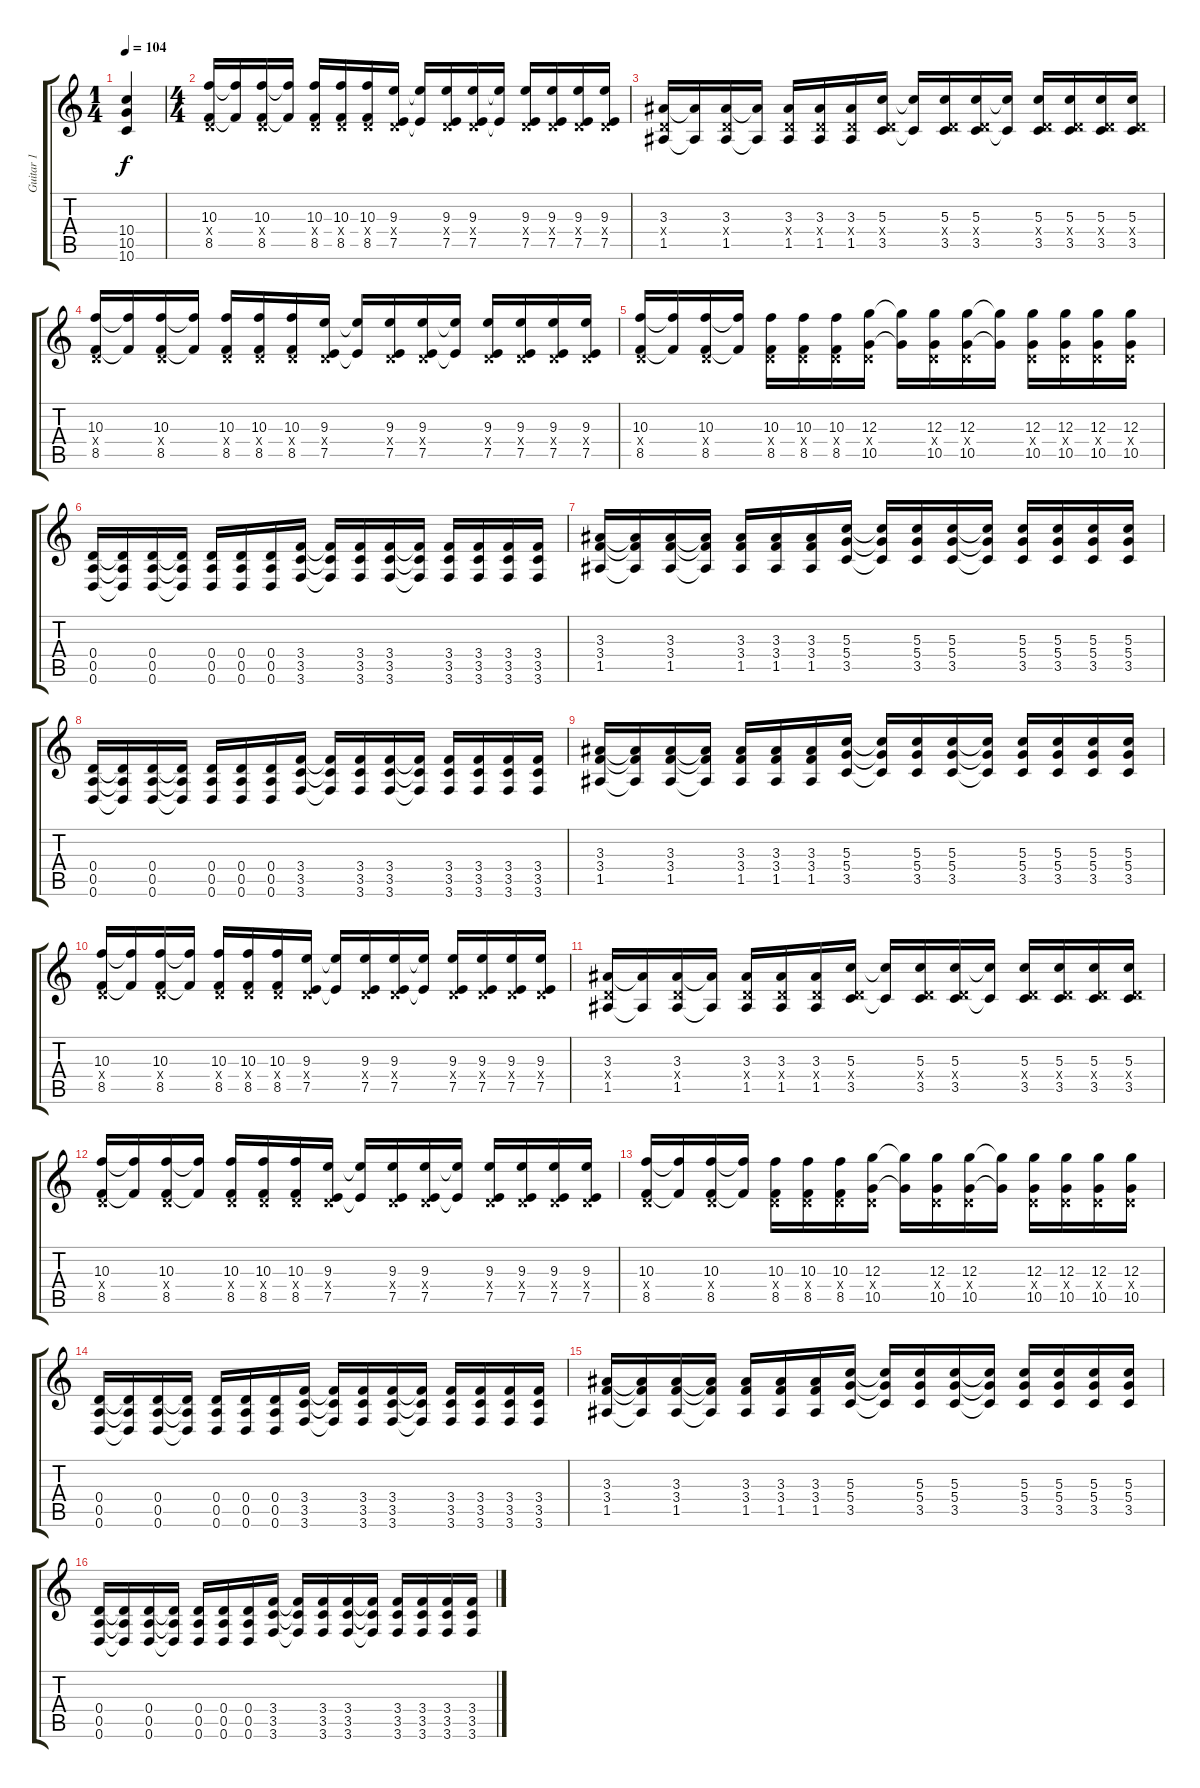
\track ("Guitar 1" "Guitar 1") {instrument distortionguitar}
\staff {score tabs}
\tuning (E4 B3 G3 D3 A2 D2) {hide}
\ts (1 4)
\tempo 104
\clef g2
\ks c
(10.4 10.5 10.6).4{dy f} |
\ts (4 4)
(10.3 0.4{x} 8.5).16{volume 14 balance 12} (10.3{t} 8.5{t}).16 (10.3 0.4{x} 8.5).16 (10.3{t} 8.5{t}).16 (10.3 0.4{x} 8.5).16 (10.3 0.4{x} 8.5).16 (10.3 0.4{x} 8.5).16 (9.3 0.4{x} 7.5).16 (9.3{t} 7.5{t}).16 (9.3 0.4{x} 7.5).16 (9.3 0.4{x} 7.5).16 (9.3{t} 7.5{t}).16 (9.3 0.4{x} 7.5).16 (9.3 0.4{x} 7.5).16 (9.3 0.4{x} 7.5).16 (9.3 0.4{x} 7.5).16 |
(3.3 0.4{x} 1.5).16 (3.3{t} 1.5{t}).16 (3.3 0.4{x} 1.5).16 (3.3{t} 1.5{t}).16 (3.3 0.4{x} 1.5).16 (3.3 0.4{x} 1.5).16 (3.3 0.4{x} 1.5).16 (5.3 0.4{x} 3.5).16 (5.3{t} 3.5{t}).16 (5.3 0.4{x} 3.5).16 (5.3 0.4{x} 3.5).16 (5.3{t} 3.5{t}).16 (5.3 0.4{x} 3.5).16 (5.3 0.4{x} 3.5).16 (5.3 0.4{x} 3.5).16 (5.3 0.4{x} 3.5).16 |
(10.3 0.4{x} 8.5).16 (10.3{t} 8.5{t}).16 (10.3 0.4{x} 8.5).16 (10.3{t} 8.5{t}).16 (10.3 0.4{x} 8.5).16 (10.3 0.4{x} 8.5).16 (10.3 0.4{x} 8.5).16 (9.3 0.4{x} 7.5).16 (9.3{t} 7.5{t}).16 (9.3 0.4{x} 7.5).16 (9.3 0.4{x} 7.5).16 (9.3{t} 7.5{t}).16 (9.3 0.4{x} 7.5).16 (9.3 0.4{x} 7.5).16 (9.3 0.4{x} 7.5).16 (9.3 0.4{x} 7.5).16 |
(10.3 0.4{x} 8.5).16 (10.3{t} 8.5{t}).16 (10.3 0.4{x} 8.5).16 (10.3{t} 8.5{t}).16 (10.3 0.4{x} 8.5).16 (10.3 0.4{x} 8.5).16 (10.3 0.4{x} 8.5).16 (12.3 0.4{x} 10.5).16 (12.3{t} 10.5{t}).16 (12.3 0.4{x} 10.5).16 (12.3 0.4{x} 10.5).16 (12.3{t} 10.5{t}).16 (12.3 0.4{x} 10.5).16 (12.3 0.4{x} 10.5).16 (12.3 0.4{x} 10.5).16 (12.3 0.4{x} 10.5).16 |
(0.4 0.5 0.6).16 (0.4{t} 0.5{t} 0.6{t}).16 (0.4 0.5 0.6).16 (0.4{t} 0.5{t} 0.6{t}).16 (0.4 0.5 0.6).16 (0.4 0.5 0.6).16 (0.4 0.5 0.6).16 (3.4 3.5 3.6).16 (3.4{t} 3.5{t} 3.6{t}).16 (3.4 3.5 3.6).16 (3.4 3.5 3.6).16 (3.4{t} 3.5{t} 3.6{t}).16 (3.4 3.5 3.6).16 (3.4 3.5 3.6).16 (3.4 3.5 3.6).16 (3.4 3.5 3.6).16 |
(3.3 3.4 1.5).16 (3.3{t} 3.4{t} 1.5{t}).16 (3.3 3.4 1.5).16 (3.3{t} 3.4{t} 1.5{t}).16 (3.3 3.4 1.5).16 (3.3 3.4 1.5).16 (3.3 3.4 1.5).16 (5.3 5.4 3.5).16 (5.3{t} 5.4{t} 3.5{t}).16 (5.3 5.4 3.5).16 (5.3 5.4 3.5).16 (5.3{t} 5.4{t} 3.5{t}).16 (5.3 5.4 3.5).16 (5.3 5.4 3.5).16 (5.3 5.4 3.5).16 (5.3 5.4 3.5).16 |
(0.4 0.5 0.6).16 (0.4{t} 0.5{t} 0.6{t}).16 (0.4 0.5 0.6).16 (0.4{t} 0.5{t} 0.6{t}).16 (0.4 0.5 0.6).16 (0.4 0.5 0.6).16 (0.4 0.5 0.6).16 (3.4 3.5 3.6).16 (3.4{t} 3.5{t} 3.6{t}).16 (3.4 3.5 3.6).16 (3.4 3.5 3.6).16 (3.4{t} 3.5{t} 3.6{t}).16 (3.4 3.5 3.6).16 (3.4 3.5 3.6).16 (3.4 3.5 3.6).16 (3.4 3.5 3.6).16 |
(3.3 3.4 1.5).16 (3.3{t} 3.4{t} 1.5{t}).16 (3.3 3.4 1.5).16 (3.3{t} 3.4{t} 1.5{t}).16 (3.3 3.4 1.5).16 (3.3 3.4 1.5).16 (3.3 3.4 1.5).16 (5.3 5.4 3.5).16 (5.3{t} 5.4{t} 3.5{t}).16 (5.3 5.4 3.5).16 (5.3 5.4 3.5).16 (5.3{t} 5.4{t} 3.5{t}).16 (5.3 5.4 3.5).16 (5.3 5.4 3.5).16 (5.3 5.4 3.5).16 (5.3 5.4 3.5).16 |
(10.3 0.4{x} 8.5).16{volume 14 balance 12} (10.3{t} 8.5{t}).16 (10.3 0.4{x} 8.5).16 (10.3{t} 8.5{t}).16 (10.3 0.4{x} 8.5).16 (10.3 0.4{x} 8.5).16 (10.3 0.4{x} 8.5).16 (9.3 0.4{x} 7.5).16 (9.3{t} 7.5{t}).16 (9.3 0.4{x} 7.5).16 (9.3 0.4{x} 7.5).16 (9.3{t} 7.5{t}).16 (9.3 0.4{x} 7.5).16 (9.3 0.4{x} 7.5).16 (9.3 0.4{x} 7.5).16 (9.3 0.4{x} 7.5).16 |
(3.3 0.4{x} 1.5).16 (3.3{t} 1.5{t}).16 (3.3 0.4{x} 1.5).16 (3.3{t} 1.5{t}).16 (3.3 0.4{x} 1.5).16 (3.3 0.4{x} 1.5).16 (3.3 0.4{x} 1.5).16 (5.3 0.4{x} 3.5).16 (5.3{t} 3.5{t}).16 (5.3 0.4{x} 3.5).16 (5.3 0.4{x} 3.5).16 (5.3{t} 3.5{t}).16 (5.3 0.4{x} 3.5).16 (5.3 0.4{x} 3.5).16 (5.3 0.4{x} 3.5).16 (5.3 0.4{x} 3.5).16 |
(10.3 0.4{x} 8.5).16 (10.3{t} 8.5{t}).16 (10.3 0.4{x} 8.5).16 (10.3{t} 8.5{t}).16 (10.3 0.4{x} 8.5).16 (10.3 0.4{x} 8.5).16 (10.3 0.4{x} 8.5).16 (9.3 0.4{x} 7.5).16 (9.3{t} 7.5{t}).16 (9.3 0.4{x} 7.5).16 (9.3 0.4{x} 7.5).16 (9.3{t} 7.5{t}).16 (9.3 0.4{x} 7.5).16 (9.3 0.4{x} 7.5).16 (9.3 0.4{x} 7.5).16 (9.3 0.4{x} 7.5).16 |
(10.3 0.4{x} 8.5).16 (10.3{t} 8.5{t}).16 (10.3 0.4{x} 8.5).16 (10.3{t} 8.5{t}).16 (10.3 0.4{x} 8.5).16 (10.3 0.4{x} 8.5).16 (10.3 0.4{x} 8.5).16 (12.3 0.4{x} 10.5).16 (12.3{t} 10.5{t}).16 (12.3 0.4{x} 10.5).16 (12.3 0.4{x} 10.5).16 (12.3{t} 10.5{t}).16 (12.3 0.4{x} 10.5).16 (12.3 0.4{x} 10.5).16 (12.3 0.4{x} 10.5).16 (12.3 0.4{x} 10.5).16 |
(0.4 0.5 0.6).16 (0.4{t} 0.5{t} 0.6{t}).16 (0.4 0.5 0.6).16 (0.4{t} 0.5{t} 0.6{t}).16 (0.4 0.5 0.6).16 (0.4 0.5 0.6).16 (0.4 0.5 0.6).16 (3.4 3.5 3.6).16 (3.4{t} 3.5{t} 3.6{t}).16 (3.4 3.5 3.6).16 (3.4 3.5 3.6).16 (3.4{t} 3.5{t} 3.6{t}).16 (3.4 3.5 3.6).16 (3.4 3.5 3.6).16 (3.4 3.5 3.6).16 (3.4 3.5 3.6).16 |
(3.3 3.4 1.5).16 (3.3{t} 3.4{t} 1.5{t}).16 (3.3 3.4 1.5).16 (3.3{t} 3.4{t} 1.5{t}).16 (3.3 3.4 1.5).16 (3.3 3.4 1.5).16 (3.3 3.4 1.5).16 (5.3 5.4 3.5).16 (5.3{t} 5.4{t} 3.5{t}).16 (5.3 5.4 3.5).16 (5.3 5.4 3.5).16 (5.3{t} 5.4{t} 3.5{t}).16 (5.3 5.4 3.5).16 (5.3 5.4 3.5).16 (5.3 5.4 3.5).16 (5.3 5.4 3.5).16 |
(0.4 0.5 0.6).16 (0.4{t} 0.5{t} 0.6{t}).16 (0.4 0.5 0.6).16 (0.4{t} 0.5{t} 0.6{t}).16 (0.4 0.5 0.6).16 (0.4 0.5 0.6).16 (0.4 0.5 0.6).16 (3.4 3.5 3.6).16 (3.4{t} 3.5{t} 3.6{t}).16 (3.4 3.5 3.6).16 (3.4 3.5 3.6).16 (3.4{t} 3.5{t} 3.6{t}).16 (3.4 3.5 3.6).16 (3.4 3.5 3.6).16 (3.4 3.5 3.6).16 (3.4 3.5 3.6).16
